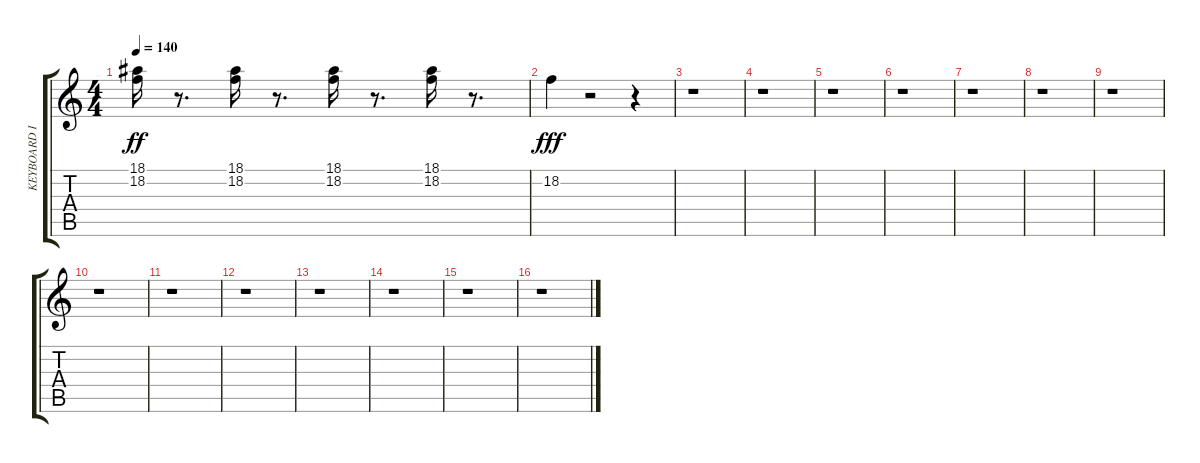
\track ("KEYBOARD I" "KEYBOARD I") {instrument stringensemble1}
\staff {score tabs}
\tuning (E4 B3 G3 D3 A2 E2) {hide}
\ts (4 4)
\tempo 140
\clef g2
\ks c
(18.1 18.2).16{dy ff} r.8{d} (18.1 18.2).16 r.8{d} (18.1 18.2).16 r.8{d} (18.1 18.2).16 r.8{d} |
18.2.4{dy fff instrument stringensemble1} r.2 r.4 |
r.1 |
r.1 |
r.1 |
r.1 |
r.1 |
r.1 |
r.1 |
r.1 |
r.1 |
r.1 |
r.1 |
r.1 |
r.1 |
r.1
